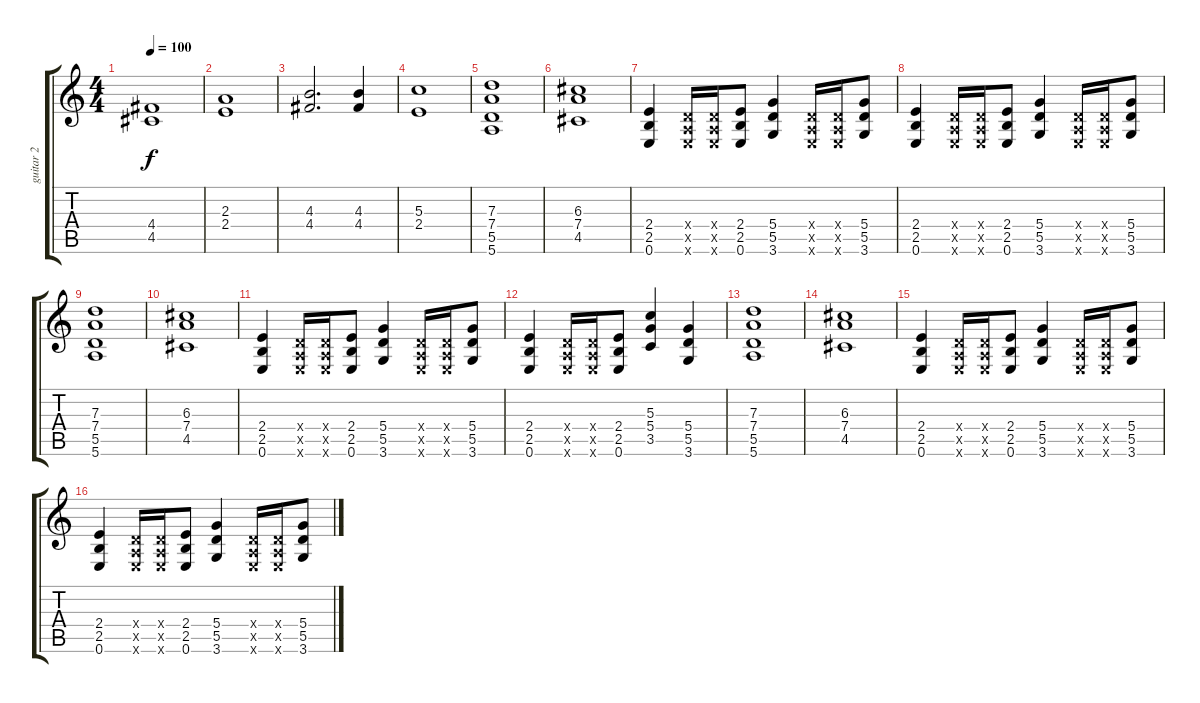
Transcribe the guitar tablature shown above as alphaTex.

\track ("guitar 2" "guitar 2") {instrument distortionguitar}
\staff {score tabs}
\tuning (E4 B3 G3 D3 A2 E2) {hide}
\ts (4 4)
\tempo 100
\clef g2
\ks c
(4.4 4.5).1{dy f} |
(2.3 2.4).1 |
(4.3 4.4).2{d} (4.3 4.4).4 |
(5.3 2.4).1 |
(7.3 7.4 5.5 5.6).1 |
(6.3 7.4 4.5).1 |
(2.4 2.5 0.6).4 (0.4{x} 0.5{x} 0.6{x}).16 (0.4{x} 0.5{x} 0.6{x}).16 (2.4 2.5 0.6).8 (5.4 5.5 3.6).4 (0.4{x} 0.5{x} 0.6{x}).16 (0.4{x} 0.5{x} 0.6{x}).16 (5.4 5.5 3.6).8 |
(2.4 2.5 0.6).4 (0.4{x} 0.5{x} 0.6{x}).16 (0.4{x} 0.5{x} 0.6{x}).16 (2.4 2.5 0.6).8 (5.4 5.5 3.6).4 (0.4{x} 0.5{x} 0.6{x}).16 (0.4{x} 0.5{x} 0.6{x}).16 (5.4 5.5 3.6).8 |
(7.3 7.4 5.5 5.6).1 |
(6.3 7.4 4.5).1 |
(2.4 2.5 0.6).4 (0.4{x} 0.5{x} 0.6{x}).16 (0.4{x} 0.5{x} 0.6{x}).16 (2.4 2.5 0.6).8 (5.4 5.5 3.6).4 (0.4{x} 0.5{x} 0.6{x}).16 (0.4{x} 0.5{x} 0.6{x}).16 (5.4 5.5 3.6).8 |
(2.4 2.5 0.6).4 (0.4{x} 0.5{x} 0.6{x}).16 (0.4{x} 0.5{x} 0.6{x}).16 (2.4 2.5 0.6).8 (5.3 5.4 3.5).4 (5.4 5.5 3.6).4 |
(7.3 7.4 5.5 5.6).1 |
(6.3 7.4 4.5).1 |
(2.4 2.5 0.6).4 (0.4{x} 0.5{x} 0.6{x}).16 (0.4{x} 0.5{x} 0.6{x}).16 (2.4 2.5 0.6).8 (5.4 5.5 3.6).4 (0.4{x} 0.5{x} 0.6{x}).16 (0.4{x} 0.5{x} 0.6{x}).16 (5.4 5.5 3.6).8 |
(2.4 2.5 0.6).4 (0.4{x} 0.5{x} 0.6{x}).16 (0.4{x} 0.5{x} 0.6{x}).16 (2.4 2.5 0.6).8 (5.4 5.5 3.6).4 (0.4{x} 0.5{x} 0.6{x}).16 (0.4{x} 0.5{x} 0.6{x}).16 (5.4 5.5 3.6).8
